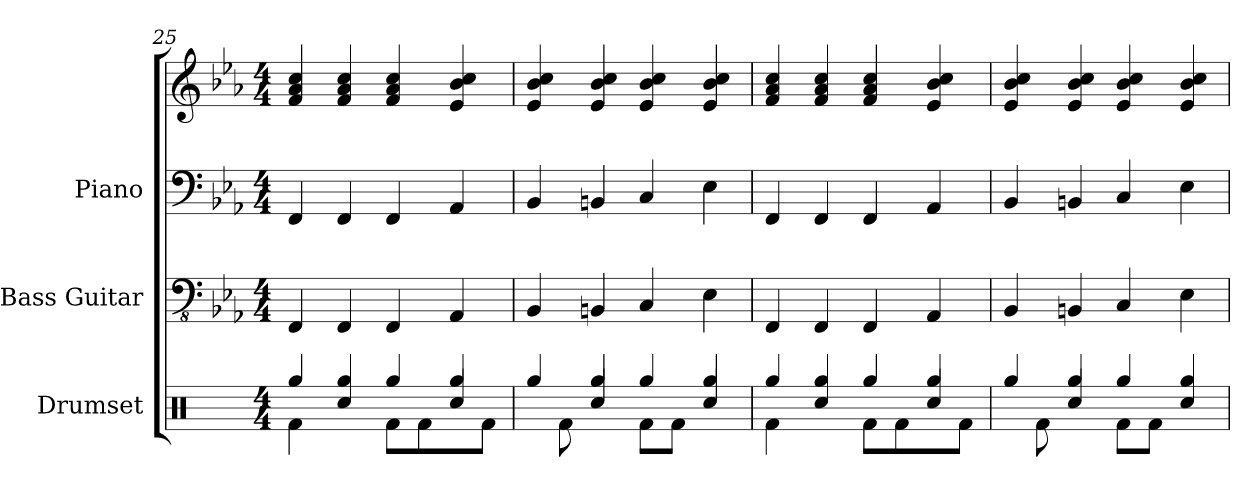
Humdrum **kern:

**kern	**kern	**kern	**kern
*part3	*part2	*part1	*part1
*staff4	*staff3	*staff2	*staff1
*I"Drumset	*I"Bass Guitar	*I"Piano	*
*I'Drs.	*I'B. Guit.	*I'Pno.	*
*clefX	*clefFv4	*clefF4	*clefG2
*k[]	*k[b-e-a-]	*k[b-e-a-]	*k[b-e-a-]
*C:	*E-:	*E-:	*E-:
*M4/4	*M4/4	*M4/4	*M4/4
=25	=25	=25	=25
*^	*	*	*
*	*^	*	*	*
4Rgg/	4ryy	4Rf\	4FFF/	4FF/	4f/ 4a-/ 4cc/
4Rgg/	4Rcc/	4ryy	4FFF/	4FF/	4f/ 4a-/ 4cc/
4Rgg/	4ryy	8Rf\L	4FFF/	4FF/	4f/ 4a-/ 4cc/
.	.	8Rf\	.	.	.
4Rgg/	4Rcc/	8ryy	4AAA-/	4AA-/	4e-/ 4b-/ 4cc/
.	.	8Rf\J	.	.	.
=26	=26	=26	=26	=26	=26
4Rgg/	4ryy	8ryy	4BBB-/	4BB-/	4e-/ 4b-/ 4cc/
.	.	8Rf\	.	.	.
4Rgg/	4Rcc/	4ryy	4BBBn/	4BBn/	4e-/ 4b-/ 4cc/
4Rgg/	4ryy	8Rf\L	4CC/	4C/	4e-/ 4b-/ 4cc/
.	.	8Rf\J	.	.	.
4Rgg/	4Rcc/	4ryy	4EE-\	4E-\	4e-/ 4b-/ 4cc/
=27	=27	=27	=27	=27	=27
4Rgg/	4ryy	4Rf\	4FFF/	4FF/	4f/ 4a-/ 4cc/
4Rgg/	4Rcc/	4ryy	4FFF/	4FF/	4f/ 4a-/ 4cc/
4Rgg/	4ryy	8Rf\L	4FFF/	4FF/	4f/ 4a-/ 4cc/
.	.	8Rf\	.	.	.
4Rgg/	4Rcc/	8ryy	4AAA-/	4AA-/	4e-/ 4b-/ 4cc/
.	.	8Rf\J	.	.	.
=28	=28	=28	=28	=28	=28
4Rgg/	4ryy	8ryy	4BBB-/	4BB-/	4e-/ 4b-/ 4cc/
.	.	8Rf\	.	.	.
4Rgg/	4Rcc/	4ryy	4BBBn/	4BBn/	4e-/ 4b-/ 4cc/
4Rgg/	4ryy	8Rf\L	4CC/	4C/	4e-/ 4b-/ 4cc/
.	.	8Rf\J	.	.	.
4Rgg/	4Rcc/	4ryy	4EE-\	4E-\	4e-/ 4b-/ 4cc/
*v	*v	*v	*	*	*
=	=	=	=
*-	*-	*-	*-
